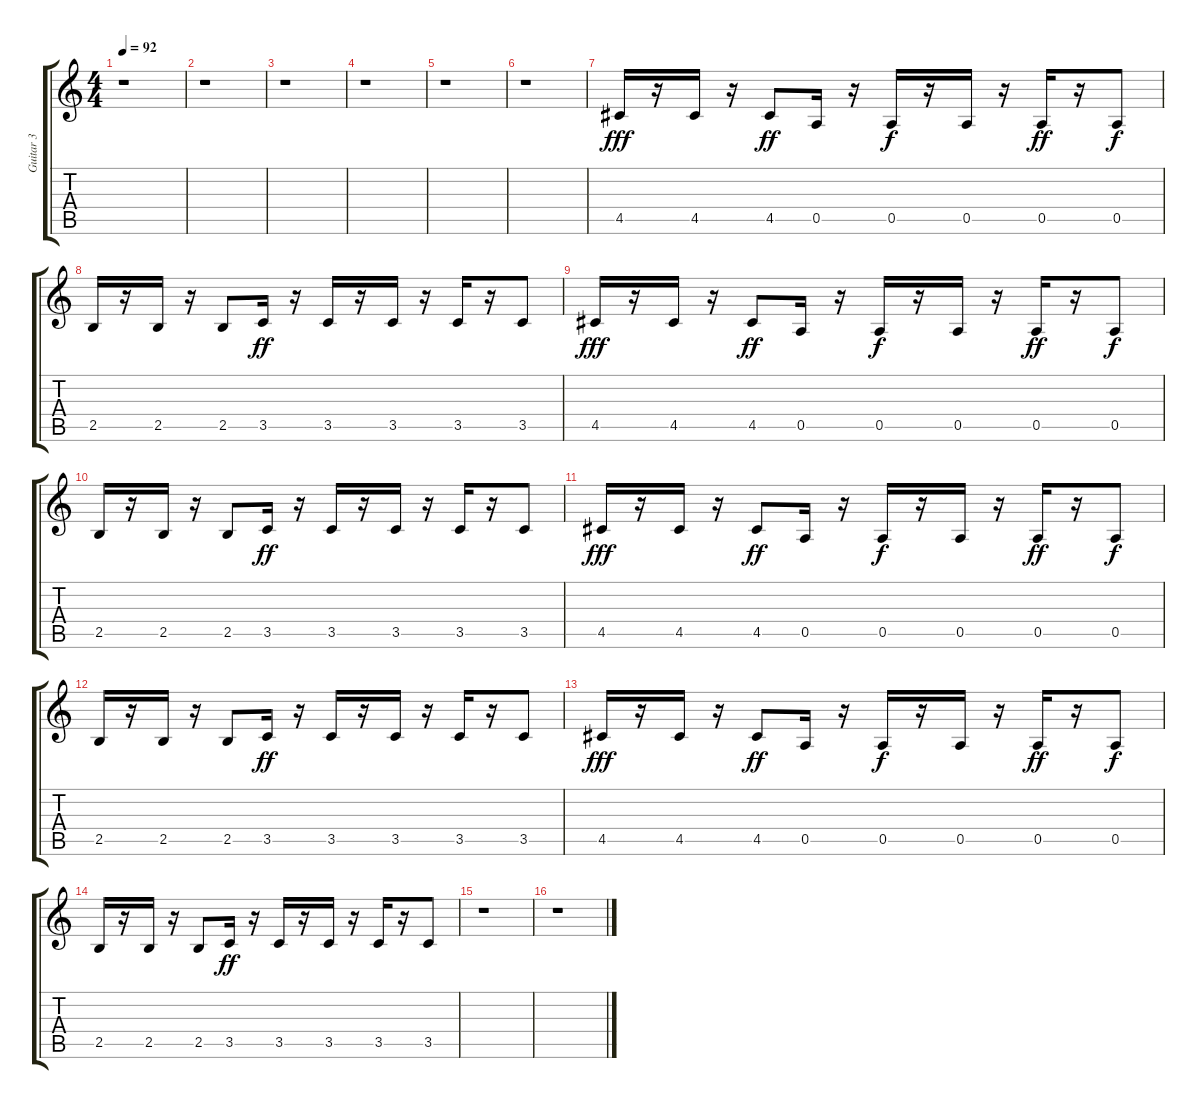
\track ("Guitar 3" "Guitar 3") {instrument electricguitarmuted}
\staff {score tabs}
\tuning (E4 B3 G3 D3 A2 E2) {hide}
\ts (4 4)
\tempo 92
\clef g2
\ks c
r.1{dy fff} |
r.1 |
r.1 |
r.1 |
r.1 |
r.1 |
4.5.16 r.16 4.5.16 r.16 4.5.8{dy ff} 0.5.16 r.16 0.5.16{dy f} r.16 0.5.16 r.16 0.5.16{dy ff} r.16 0.5.8{dy f} |
2.5.16 r.16 2.5.16 r.16 2.5.8 3.5.16{dy ff} r.16 3.5.16 r.16 3.5.16 r.16 3.5.16 r.16 3.5.8 |
4.5.16{dy fff} r.16 4.5.16 r.16 4.5.8{dy ff} 0.5.16 r.16 0.5.16{dy f} r.16 0.5.16 r.16 0.5.16{dy ff} r.16 0.5.8{dy f} |
2.5.16 r.16 2.5.16 r.16 2.5.8 3.5.16{dy ff} r.16 3.5.16 r.16 3.5.16 r.16 3.5.16 r.16 3.5.8 |
4.5.16{dy fff} r.16 4.5.16 r.16 4.5.8{dy ff} 0.5.16 r.16 0.5.16{dy f} r.16 0.5.16 r.16 0.5.16{dy ff} r.16 0.5.8{dy f} |
2.5.16 r.16 2.5.16 r.16 2.5.8 3.5.16{dy ff} r.16 3.5.16 r.16 3.5.16 r.16 3.5.16 r.16 3.5.8 |
4.5.16{dy fff} r.16 4.5.16 r.16 4.5.8{dy ff} 0.5.16 r.16 0.5.16{dy f} r.16 0.5.16 r.16 0.5.16{dy ff} r.16 0.5.8{dy f} |
2.5.16 r.16 2.5.16 r.16 2.5.8 3.5.16{dy ff} r.16 3.5.16 r.16 3.5.16 r.16 3.5.16 r.16 3.5.8 |
r.1 |
r.1
